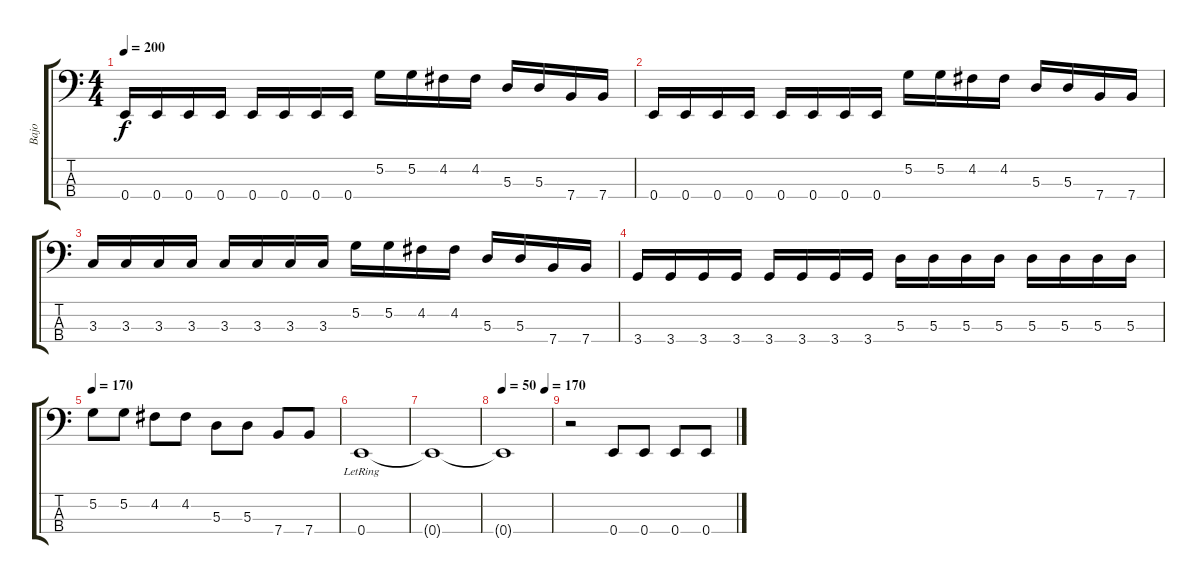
\track ("Bajo" "Bajo") {instrument electricbasspick}
\staff {score tabs}
\tuning (G2 D2 A1 E1) {hide}
\ts (4 4)
\tempo 200
\clef f4
\ks c
0.4.16{dy f} 0.4.16 0.4.16 0.4.16 0.4.16 0.4.16 0.4.16 0.4.16 5.2.16 5.2.16 4.2.16 4.2.16 5.3.16 5.3.16 7.4.16 7.4.16 |
0.4.16 0.4.16 0.4.16 0.4.16 0.4.16 0.4.16 0.4.16 0.4.16 5.2.16 5.2.16 4.2.16 4.2.16 5.3.16 5.3.16 7.4.16 7.4.16 |
3.3.16 3.3.16 3.3.16 3.3.16 3.3.16 3.3.16 3.3.16 3.3.16 5.2.16 5.2.16 4.2.16 4.2.16 5.3.16 5.3.16 7.4.16 7.4.16 |
3.4.16 3.4.16 3.4.16 3.4.16 3.4.16 3.4.16 3.4.16 3.4.16 5.3.16 5.3.16 5.3.16 5.3.16 5.3.16 5.3.16 5.3.16 5.3.16 |
\tempo 170
5.2.8 5.2.8 4.2.8 4.2.8 5.3.8 5.3.8 7.4.8 7.4.8 |
0.4{lr}.1 |
0.4{t}.1 |
\tempo 50
\tempo (170 0.875)
0.4{t}.1 |
r.2 0.4.8 0.4.8 0.4.8 0.4.8
